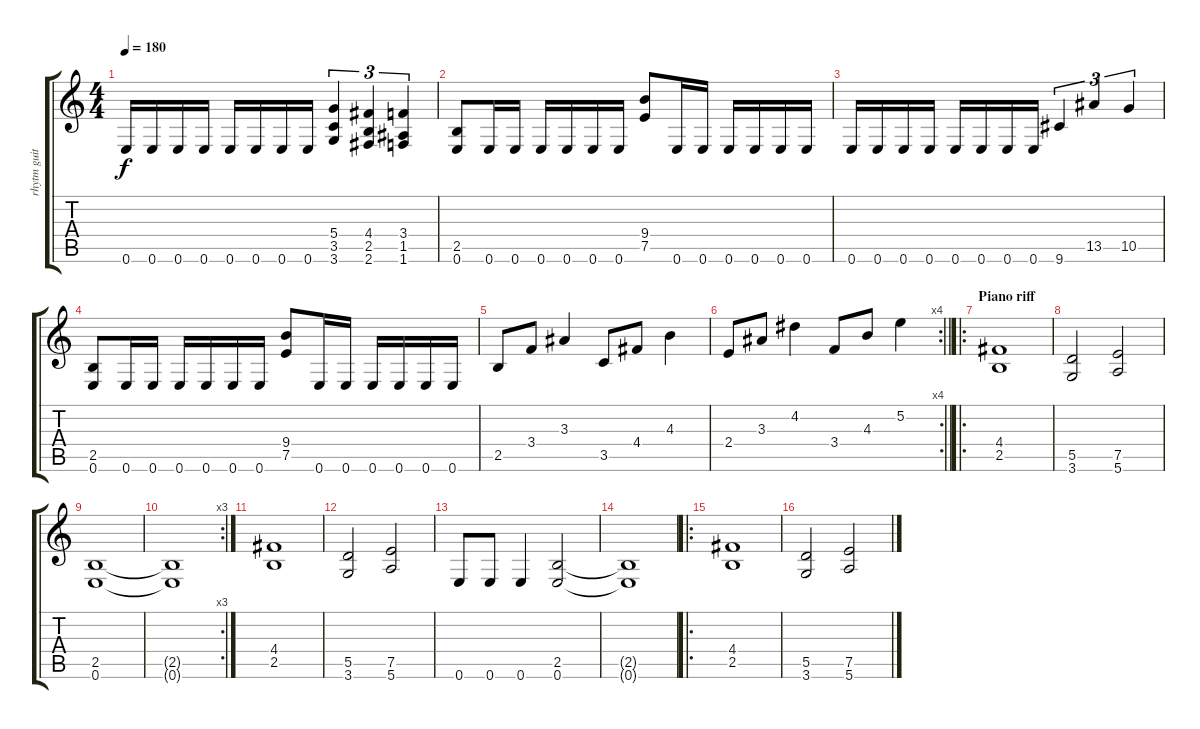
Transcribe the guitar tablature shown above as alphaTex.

\track ("rhytm guitar" "rhytm guit") {instrument distortionguitar}
\staff {score tabs}
\tuning (E4 B3 G3 D3 A2 E2) {hide}
\ts (4 4)
\tempo 180
\clef g2
\ks c
0.6.16{dy f} 0.6.16 0.6.16 0.6.16 0.6.16 0.6.16 0.6.16 0.6.16 (5.4 3.5 3.6).4{tu (3 2)} (4.4 2.5 2.6).4{tu (3 2)} (3.4 1.5 1.6).4{tu (3 2)} |
(2.5 0.6).8 0.6.16 0.6.16 0.6.16 0.6.16 0.6.16 0.6.16 (9.4 7.5).8 0.6.16 0.6.16 0.6.16 0.6.16 0.6.16 0.6.16 |
0.6.16 0.6.16 0.6.16 0.6.16 0.6.16 0.6.16 0.6.16 0.6.16 9.6.4{tu (3 2)} 13.5.4{tu (3 2)} 10.5.4{tu (3 2)} |
(2.5 0.6).8 0.6.16 0.6.16 0.6.16 0.6.16 0.6.16 0.6.16 (9.4 7.5).8 0.6.16 0.6.16 0.6.16 0.6.16 0.6.16 0.6.16 |
2.5.8 3.4.8 3.3.4 3.5.8 4.4.8 4.3.4 |
\rc 4
\barLineRight lightlight
2.4.8 3.3.8 4.2.4 3.4.8 4.3.8 5.2.4 |
\ro
\section ("" "Piano riff")
(4.4 2.5).1 |
(5.5 3.6).2 (7.5 5.6).2 |
(2.5 0.6).1 |
\rc 3
(2.5{t} 0.6{t}).1 |
(4.4 2.5).1 |
(5.5 3.6).2 (7.5 5.6).2 |
0.6.8 0.6.8 0.6.4 (2.5 0.6).2 |
(2.5{t} 0.6{t}).1 |
\ro
(4.4 2.5).1 |
(5.5 3.6).2 (7.5 5.6).2
